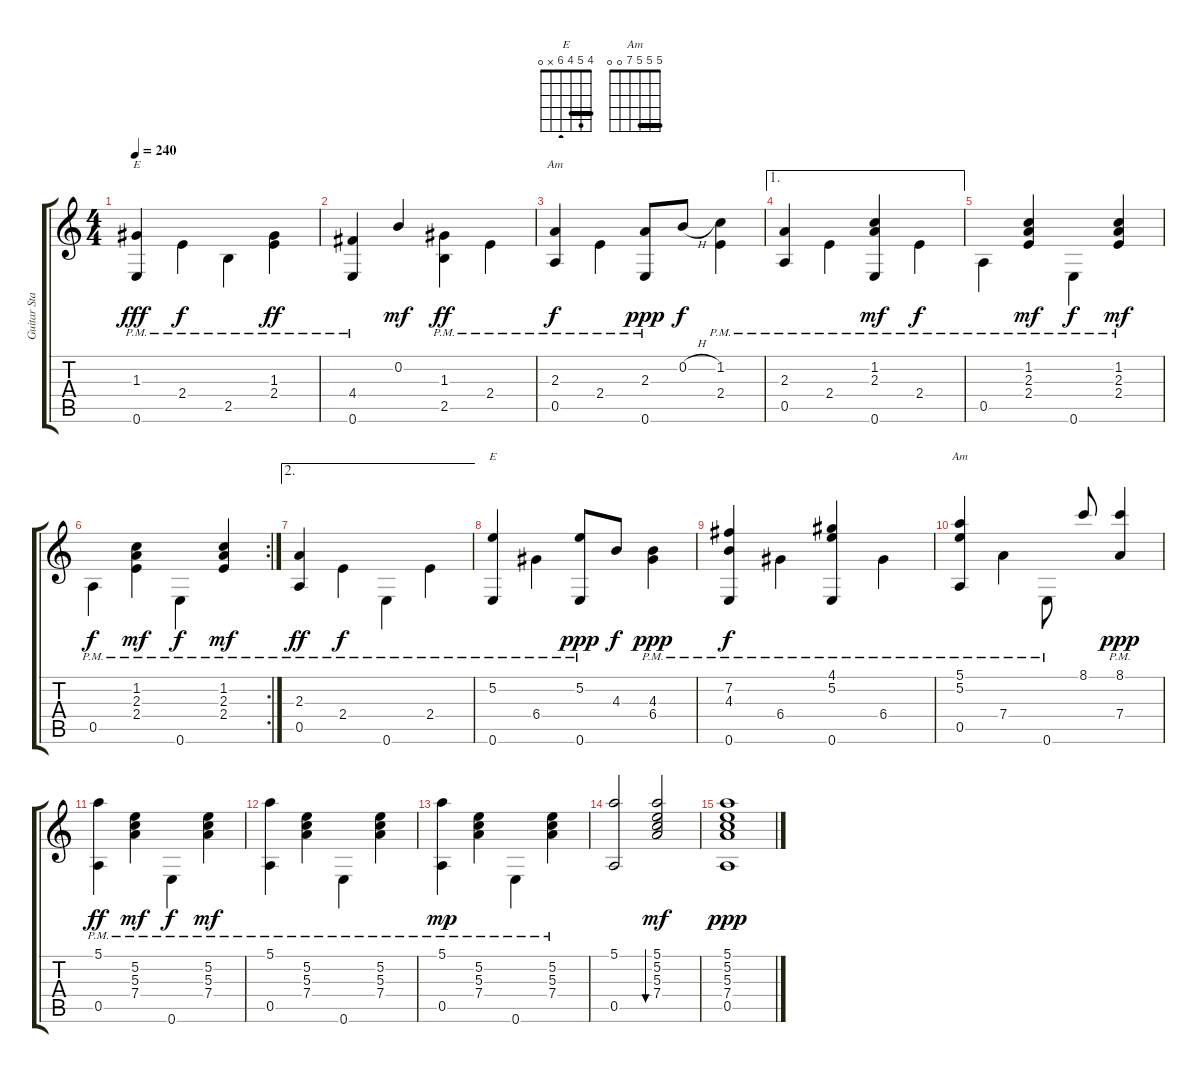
\track ("Guitar Standard" "Guitar Sta") {instrument acousticguitarnylon}
\staff {score tabs}
\tuning (E4 B3 G3 D3 A2 E2) {hide}
\chord ("E" 0 0 1 2 2 0)
\chord ("Am" 0 1 2 2 0 0)
\chord ("E" 4 5 4 6 x 0) {barre 4}
\chord ("Am" 5 5 5 7 0 0) {barre 5}
\ts (4 4)
\tempo 240
\clef g2
\ks c
(1.3 0.6{pm}).4{ch "E" dy fff beam Up beam split} 2.4{pm}.4{dy f beam Down} 2.5{pm}.4{beam Down beam split} (1.3 2.4{pm}).4{dy ff beam Down} |
(4.4{pm} 0.6{pm}).4{beam Up} 0.2.4{dy mf beam Up beam split} (1.3 2.5{pm}).4{dy ff beam Down} 2.4{pm}.4{beam Down} |
(2.3 0.5{pm}).4{ch "Am" dy f beam Up beam split} 2.4{pm}.4{beam Down beam split} (2.3 0.6{pm}).8{dy ppp beam Up} 0.2{h}.8{dy f beam Up beam split} (1.2 2.4{pm}).4{beam Down} |
\ae 1
(2.3 0.5{pm}).4{beam Up beam split} 2.4{pm}.4{beam Down beam split} (1.2 2.3 0.6{pm}).4{dy mf beam Up beam split} 2.4{pm}.4{dy f beam Down} |
0.5{pm}.4{beam Down beam split} (1.2 2.3 2.4{pm}).4{dy mf beam Up beam split} 0.6{pm}.4{dy f beam Down beam split} (1.2 2.3 2.4{pm}).4{dy mf beam Up} |
\rc 2
0.5{pm}.4{dy f beam Down beam split} (1.2 2.3 2.4{pm}).4{dy mf beam Down} 0.6{pm}.4{dy f beam Down beam split} (1.2 2.3 2.4{pm}).4{dy mf beam Up} |
\ae 2
(2.3 0.5{pm}).4{dy ff beam Up beam split} 2.4{pm}.4{dy f beam Down} 0.6{pm}.4{beam Down} 2.4{pm}.4{beam Down} |
(5.2 0.6{pm}).4{ch "E" beam Up beam split} 6.4{pm}.4{beam Down beam split} (5.2 0.6{pm}).8{dy ppp beam Up} 4.3.8{dy f beam Up beam split} (4.3 6.4{pm}).4{dy ppp beam Down} |
(7.2 4.3 0.6{pm}).4{dy f beam Up beam split} 6.4{pm}.4{beam Down beam split} (4.1 5.2 0.6{pm}).4{beam Up beam split} 6.4{pm}.4{beam Down} |
(5.1 5.2 0.5{pm}).4{ch "Am" beam Up beam split} 7.4{pm}.4{beam Down} 0.6{pm}.8{beam Down beam split} 8.1.8{beam Up beam split} (8.1 7.4{pm}).4{dy ppp beam Up} |
(5.1 0.5{pm}).4{dy ff beam Down beam split} (5.2 5.3 7.4{pm}).4{dy mf beam Down} 0.6{pm}.4{dy f beam Down beam split} (5.2 5.3 7.4{pm}).4{dy mf beam Down} |
(5.1 0.5{pm}).4{beam Down beam split} (5.2 5.3 7.4{pm}).4{beam Down} 0.6{pm}.4{beam Down beam split} (5.2 5.3 7.4{pm}).4{beam Down} |
(5.1 0.5{pm}).4{dy mp beam Down beam split} (5.2 5.3 7.4{pm}).4{beam Down} 0.6{pm}.4{beam Down beam split} (5.2 5.3 7.4{pm}).4{beam Down} |
(5.1 0.5).2{beam Up} (5.1 5.2 5.3 7.4).2{bu 240 dy mf beam Up} |
(5.1 5.2 5.3 7.4 0.5).1{dy ppp}
